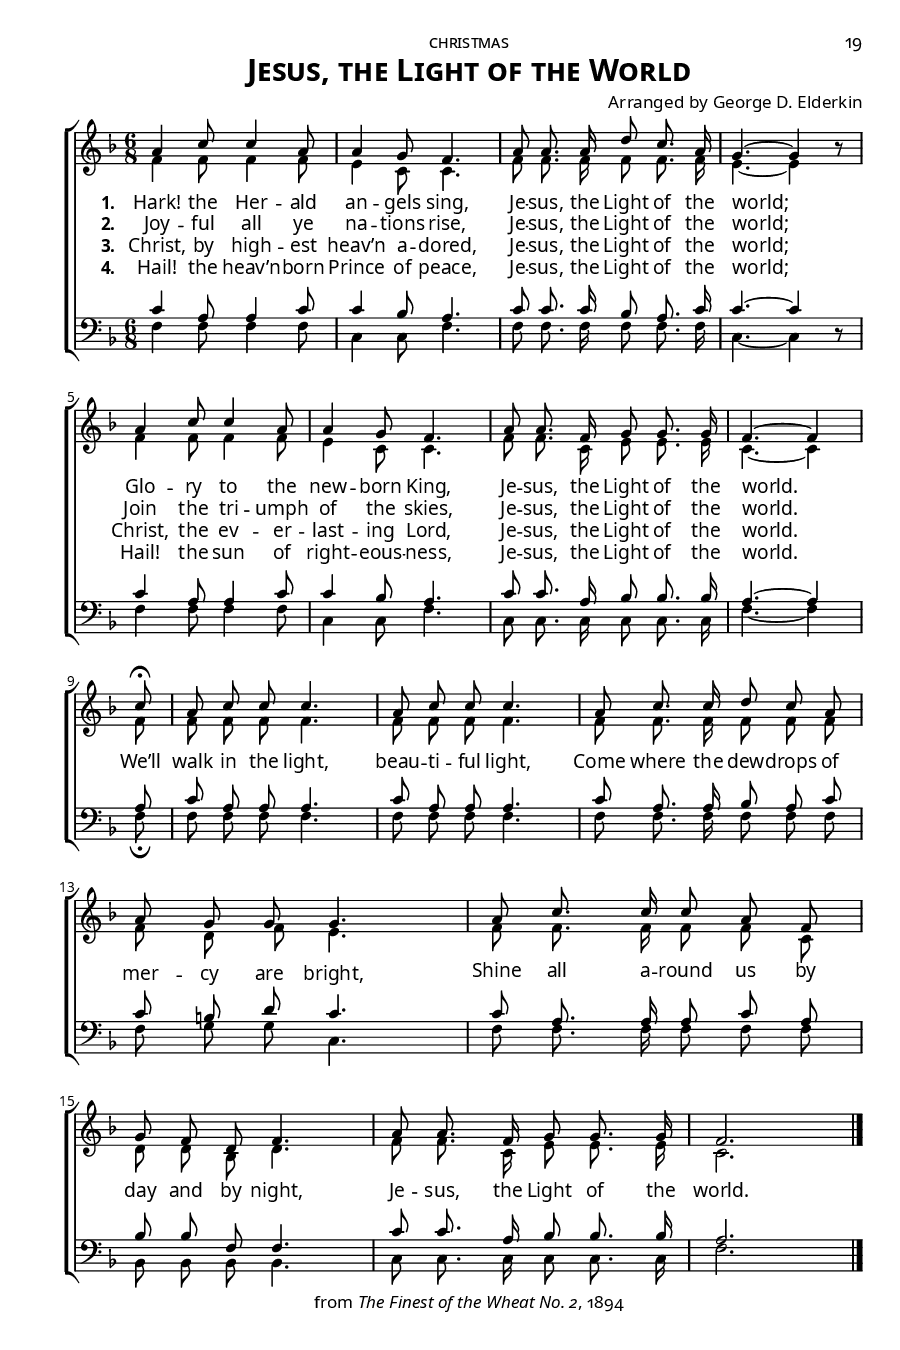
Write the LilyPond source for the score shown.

\version "2.14.2"
\include "../util.ly"
\header {
  title = \markup{\override #'(font-name . "Garamond Premier Pro Semibold"){ \abs-fontsize #15 \smallCapsOldStyle"Jesus, the Light of the World"}}
  composer = \markup\oldStyleNum"Arranged by George D. Elderkin"
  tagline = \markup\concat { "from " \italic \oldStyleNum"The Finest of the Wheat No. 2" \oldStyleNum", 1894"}
}
\paper {
  %print-all-headers = ##t
  paper-height = 9\in
  paper-width = 6\in
  indent = 0\in
  %system-system-spacing = #'((basic-distance . 10) (padding . 0))
  %system-system-spacing =
  %  #'((basic-distance . 0)
  %     (minimum-distance . 0)
  %     (padding . -0.35)
  %     (stretchability . 100))
  ragged-last-bottom = ##f
  ragged-bottom = ##f
  two-sided = ##t
  inner-margin = 0.5\in
  outer-margin = 0.25\in
  top-margin = 0.25\in
  bottom-margin = 0.25\in
  first-page-number = #019
  print-first-page-number = ##t
  headerLine = \markup{\override #'(font-name . "Garamond Premier Pro") \smallCapsOldStyle"christmas"}
  oddHeaderMarkup = \markup\fill-line{
     \override #'(font-name . "Garamond Premier Pro")\abs-fontsize #8.5
     \combine 
        \fill-line{"" \on-the-fly #print-page-number-check-first
        \oldStylePageNum""
        }
        \fill-line{\headerLine}
  }
  evenHeaderMarkup = \markup {
     \override #'(font-name . "Garamond Premier Pro")\abs-fontsize #8.5
     \combine
        \on-the-fly #print-page-number-check-first
        \oldStylePageNum""
        \fill-line{\headerLine}
  }
}
#(set-global-staff-size 15) \paper{ #(define fonts (make-pango-font-tree "GoudyOlSt BT" "Garamond Premier Pro" "Garamond Premier Pro" (/ 15 20))) }
global = {
  \key f \major
  \time 6/8
  \autoBeamOff
}

sopMusic = \relative c'' {
  a4 c8 c4 a8 |
  a4 g8 f4. |
  a8 a8. a16 d8 c8. a16 |
  g4.~ g4 b8\rest |
  a4 c8 c4 a8 |
  a4 g8 f4. |
  
  a8 a8. f16 g8 g8. g16 |
  \partial 8*5 f4.~ f4 | \break
  \partial 8 c'8\fermata |
  a8 c c c4. |
  a8 c c c4. |
  a8 c8. c16
  
  d8 c a |
  a g g g4. |
  a8 c8. c16 c8 a f |
  g f d f4.
  a8 a8. f16 g8 g8. g16 |
  f2. \bar "|."
}
sopWords = \lyricmode {
  
}

altoMusic = \relative c' {
  f4 f8 f4 f8 |
  e4 c8 c4. |
  f8 f8. f16 f8 f8. f16 |
  e4.~ e4 s8 |
  f4 f8 f4 f8 |
  e4 c8 c4. |
  
  f8 f8. c16 e8 e8. e16 |
  c4.~ c4 |
  f8 |
  f8 f f f4. |
  f8 f f f4. |
  f8 f8. f16 
  
  f8 f f |
  f d f e4. |
  f8 f8. f16 f8 f c |
  d d bes d4. |
  
  f8 f8. c16 e8 e8. e16 |
  c2. \bar "|."
}
altoWords = \lyricmode {
  \set stanza = #"1. "
  Hark! the Her -- ald an -- gels sing,
  Je -- sus, the Light of the world;
  Glo -- ry to the new -- born King,
  Je -- sus, the Light of the world.
  
  \dropLyricsIV
  We’ll walk in the light,
  beau -- ti -- ful light,
  Come where the dew -- drops of mer -- cy are bright,
  \raiseLyrics
  Shine all a -- round us by day and by night,
  Je -- sus, the Light of the world.
}
altoWordsII = \lyricmode {
%\markup\italic
  \set stanza = #"2. "
  Joy -- ful all ye na -- tions rise,
  Je -- sus, the Light of the world;
  Join the tri -- umph of the skies,
  Je -- sus, the Light of the world.
}
altoWordsIII = \lyricmode {
  \set stanza = #"3. "
  Christ, by high -- est heav’n a -- dored,
  Je -- sus, the Light of the world;
  Christ, the ev -- er -- last -- ing Lord,
  Je -- sus, the Light of the world.
}
altoWordsIV = \lyricmode {
  \set stanza = #"4. "
  Hail! the heav’n -- born Prince of peace,
  Je -- sus, the Light of the world;
  Hail! the sun of right -- eous -- ness,
  Je -- sus, the Light of the world.
}
altoWordsV = \lyricmode {
  \set stanza = #"5. "
  \set ignoreMelismata = ##t
}
altoWordsVI = \lyricmode {
  \set stanza = #"6. "
  \set ignoreMelismata = ##t
}
tenorMusic = \relative c' {
  c4 a8 a4 c8 |
  c4 bes8 a4. |
  c8 c8. c16 bes8 a8. c16 |
  c4.~ c4 s8 |
  c4 a8 a4 c8 |
  c4 bes8 a4. |
  
  c8 c8. a16 bes8 bes8. bes16 |
  a4.~ a4 |
  a8 |
  c8 a a a4. |
  c8 a a a4. |
  c8 a8. a16 
  
  bes8 a c |
  c b d c4. |
  c8 a8. a16 a8 c a |
  bes bes f f4. |
  
  c'8 c8. a16 bes8 bes8. bes16 |
  a2. \bar "|."
}
tenorWords = \lyricmode {

}

bassMusic = \relative c {
  f4 f8 f4 f8 |
  c4 c8 f4. |
  f8 f8. f16 f8 f8. f16 |
  c4.~ c4 d8\rest |
  f4 f8 f4 f8 |
  c4 c8 f4. |
  
  c8 c8. c16 c8 c8. c16 |
  f4.~ f4 |
  f8\fermata |
  f8 f f f4. |
  f8 f f f4. |
  f8 f8. f16
  
  f8 f f |
  f g g c,4. |
  f8 f8. f16 f8 f f |
  bes, bes bes bes4. |
  
  c8 c8. c16 c8 c8. c16 |
  f2. \bar "|."
}
bassWords = \lyricmode {

}

pianoRH = \relative c' {
  
}
pianoLH = \relative c' {
  
}

\score {
  <<
   \new ChoirStaff <<
    \new Staff = women <<
      \new Voice = "sopranos" { \voiceOne << \global \sopMusic >> }
      \new Voice = "altos" { \voiceTwo << \global \altoMusic >> }
    >>
    \new Lyrics \with { alignAboveContext = #"women" \override VerticalAxisGroup #'nonstaff-relatedstaff-spacing = #'((basic-distance . 1))} \lyricsto "sopranos" \sopWords
    \new Lyrics = "altosVI"  \with { alignBelowContext = #"women" } \lyricsto "sopranos" \altoWordsVI
    \new Lyrics = "altosV"  \with { alignBelowContext = #"women" } \lyricsto "sopranos" \altoWordsV
    \new Lyrics = "altosIV"  \with { alignBelowContext = #"women" } \lyricsto "sopranos" \altoWordsIV
    \new Lyrics = "altosIII"  \with { alignBelowContext = #"women" } \lyricsto "sopranos" \altoWordsIII
    \new Lyrics = "altosII"  \with { alignBelowContext = #"women" } \lyricsto "sopranos" \altoWordsII
    \new Lyrics = "altos"  \with { alignBelowContext = #"women" } \lyricsto "sopranos" \altoWords
   \new Staff = men <<
      \clef bass
      \new Voice = "tenors" { \voiceOne << \global \tenorMusic >> }
      \new Voice = "basses" { \voiceTwo << \global \bassMusic >> }
    >>
    \new Lyrics \with { alignAboveContext = #"men" \override VerticalAxisGroup #'nonstaff-relatedstaff-spacing = #'((basic-distance . 1)) } \lyricsto "tenors" \tenorWords
    \new Lyrics \with { alignBelowContext = #"men" \override VerticalAxisGroup #'nonstaff-relatedstaff-spacing = #'((basic-distance . 1)) } \lyricsto "basses" \bassWords
  >>
%    \new PianoStaff << \new Staff { \new Voice { \pianoRH } } \new Staff { \clef "bass" \pianoLH } >>
  >>
  \layout {
    \context {
      \Score
      %\override SpacingSpanner #'base-shortest-duration = #(ly:make-moment 1 8)
      %\override SpacingSpanner #'common-shortest-duration = #(ly:make-moment 1 4)
    }
    \context {
      % Remove all empty staves
      % \Staff \RemoveEmptyStaves \override VerticalAxisGroup #'remove-first = ##t
    }
  }
}
